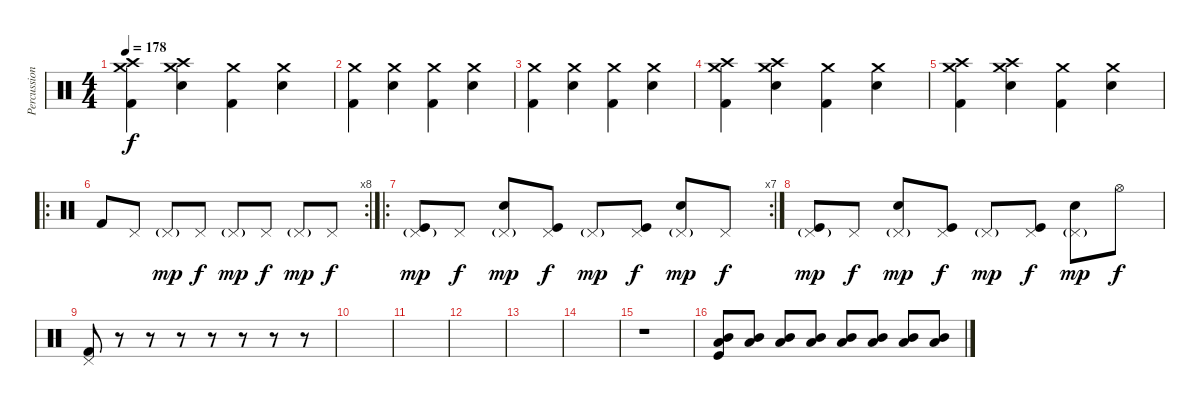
\track ("Percussions" "Percussion") {instrument percussion}
\staff {score}
\articulation defaults
\ts (4 4)
\tempo 178
\clef neutral
\ks c
("Crash medium (hit)" "Crash high (hit)" "Kick (hit) 2").4{dy f} ("Crash medium (hit)" "Crash high (hit)" "Electric Snare (hit)").4 ("Crash medium (hit)" "Kick (hit) 2").4 ("Crash medium (hit)" "Electric Snare (hit)").4 |
("Crash medium (hit)" "Kick (hit) 2").4 ("Crash medium (hit)" "Electric Snare (hit)").4 ("Crash medium (hit)" "Kick (hit) 2").4 ("Crash medium (hit)" "Electric Snare (hit)").4 |
("Crash medium (hit)" "Kick (hit) 2").4 ("Crash medium (hit)" "Electric Snare (hit)").4 ("Crash medium (hit)" "Kick (hit) 2").4 ("Crash medium (hit)" "Electric Snare (hit)").4 |
("Crash medium (hit)" "Crash high (hit)" "Kick (hit) 2").4 ("Crash medium (hit)" "Crash high (hit)" "Electric Snare (hit)").4 ("Crash medium (hit)" "Kick (hit) 2").4 ("Crash medium (hit)" "Electric Snare (hit)").4 |
("Crash medium (hit)" "Crash high (hit)" "Kick (hit) 2").4 ("Crash medium (hit)" "Crash high (hit)" "Electric Snare (hit)").4 ("Crash medium (hit)" "Kick (hit) 2").4 ("Crash medium (hit)" "Electric Snare (hit)").4 |
\ro
\rc 8 "Kick (hit) 2".8 "Pedal Hi-Hat (hit)".8 "Pedal Hi-Hat (hit)"{g}.8{dy mp} "Pedal Hi-Hat (hit)".8{dy f} "Pedal Hi-Hat (hit)"{g}.8{dy mp} "Pedal Hi-Hat (hit)".8{dy f} "Pedal Hi-Hat (hit)"{g}.8{dy mp} "Pedal Hi-Hat (hit)".8{dy f}
|
\ro
\rc 7
("Pedal Hi-Hat (hit)"{g} "Kick (hit)").8{dy mp} "Pedal Hi-Hat (hit)".8{dy f} ("Pedal Hi-Hat (hit)"{g} "Snare (hit) 2").8{dy mp} ("Pedal Hi-Hat (hit)" "Kick (hit)").8{dy f} "Pedal Hi-Hat (hit)"{g}.8{dy mp} ("Pedal Hi-Hat (hit)" "Kick (hit)").8{dy f} ("Pedal Hi-Hat (hit)"{g} "Snare (hit) 2").8{dy mp} "Pedal Hi-Hat (hit)".8{dy f} |
("Pedal Hi-Hat (hit)"{g} "Kick (hit)").8{dy mp} "Pedal Hi-Hat (hit)".8{dy f} ("Pedal Hi-Hat (hit)"{g} "Snare (hit) 2").8{dy mp} ("Pedal Hi-Hat (hit)" "Kick (hit)").8{dy f} "Pedal Hi-Hat (hit)"{g}.8{dy mp} ("Pedal Hi-Hat (hit)" "Kick (hit)").8{dy f} ("Pedal Hi-Hat (hit)"{g} "Snare (hit) 2").8{dy mp} "Hi-Hat (open)".8{dy f} |
("Pedal Hi-Hat (hit)" "Kick (hit) 2").8 r.8 r.8 r.8 r.8 r.8 r.8 r.8 |
|
|
|
|
|
r.1{volume 3} |
("Mid Tom (hit)" "Low Floor Tom (hit)" "Kick (hit)").8{volume 8} ("Mid Tom (hit)" "Low Floor Tom (hit)").8 ("Mid Tom (hit)" "Low Floor Tom (hit)").8 ("Mid Tom (hit)" "Low Floor Tom (hit)").8 ("Mid Tom (hit)" "Low Floor Tom (hit)").8 ("Mid Tom (hit)" "Low Floor Tom (hit)").8 ("Mid Tom (hit)" "Low Floor Tom (hit)").8 ("Mid Tom (hit)" "Low Floor Tom (hit)").8
